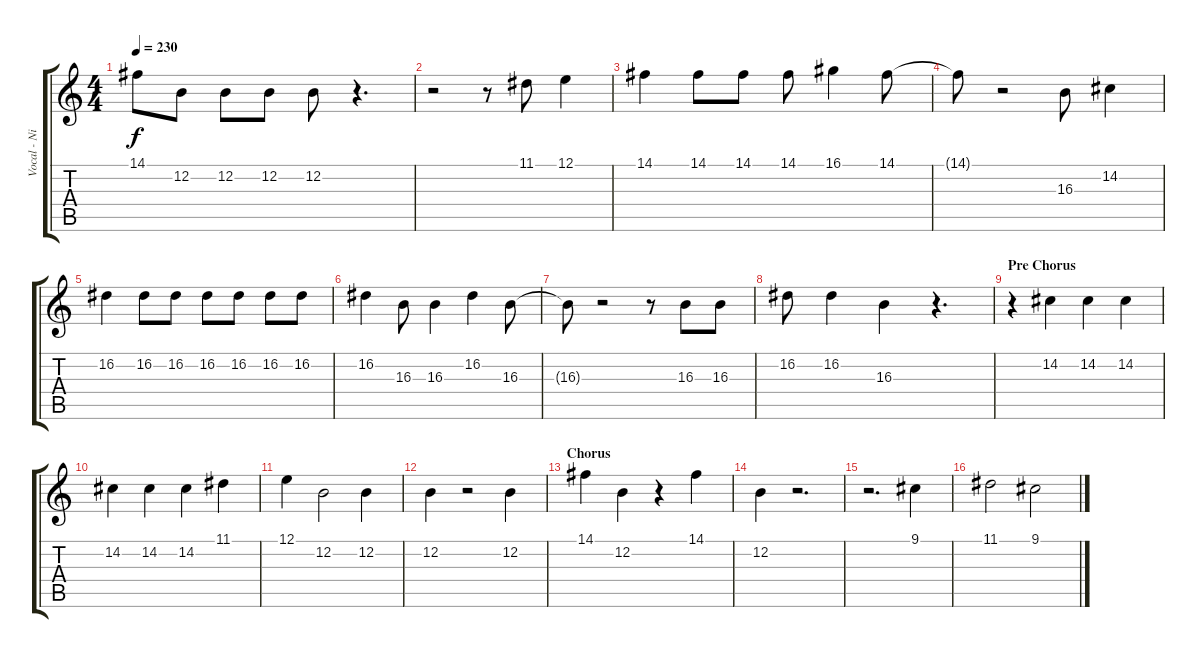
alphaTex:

\track ("Vocal - Nikola" "Vocal - Ni") {instrument flute}
\staff {score tabs}
\tuning (E4 B3 G3 D3 A2 E2) {hide}
\ts (4 4)
\tempo 230
\clef g2
\ks c
14.1.8{dy f} 12.2.8 12.2.8 12.2.8 12.2.8 r.4{d} |
r.2 r.8 11.1.8 12.1.4 |
14.1.4 14.1.8 14.1.8 14.1.8 16.1.4 14.1.8 |
14.1{t}.8 r.2 16.3.8 14.2.4 |
16.2.4 16.2.8 16.2.8 16.2.8 16.2.8 16.2.8 16.2.8 |
16.2.4 16.3.8 16.3.4 16.2.4 16.3.8 |
16.3{t}.8 r.2 r.8 16.3.8 16.3.8 |
16.2.8 16.2.4 16.3.4 r.4{d} |
\section ("" "Pre Chorus")
r.4 14.2.4 14.2.4 14.2.4 |
14.2.4 14.2.4 14.2.4 11.1.4 |
12.1.4 12.2.2 12.2.4 |
12.2.4 r.2 12.2.4 |
\section ("" "Chorus")
14.1.4 12.2.4 r.4 14.1.4 |
12.2.4 r.2{d} |
r.2{d} 9.1.4 |
11.1.2 9.1.2
